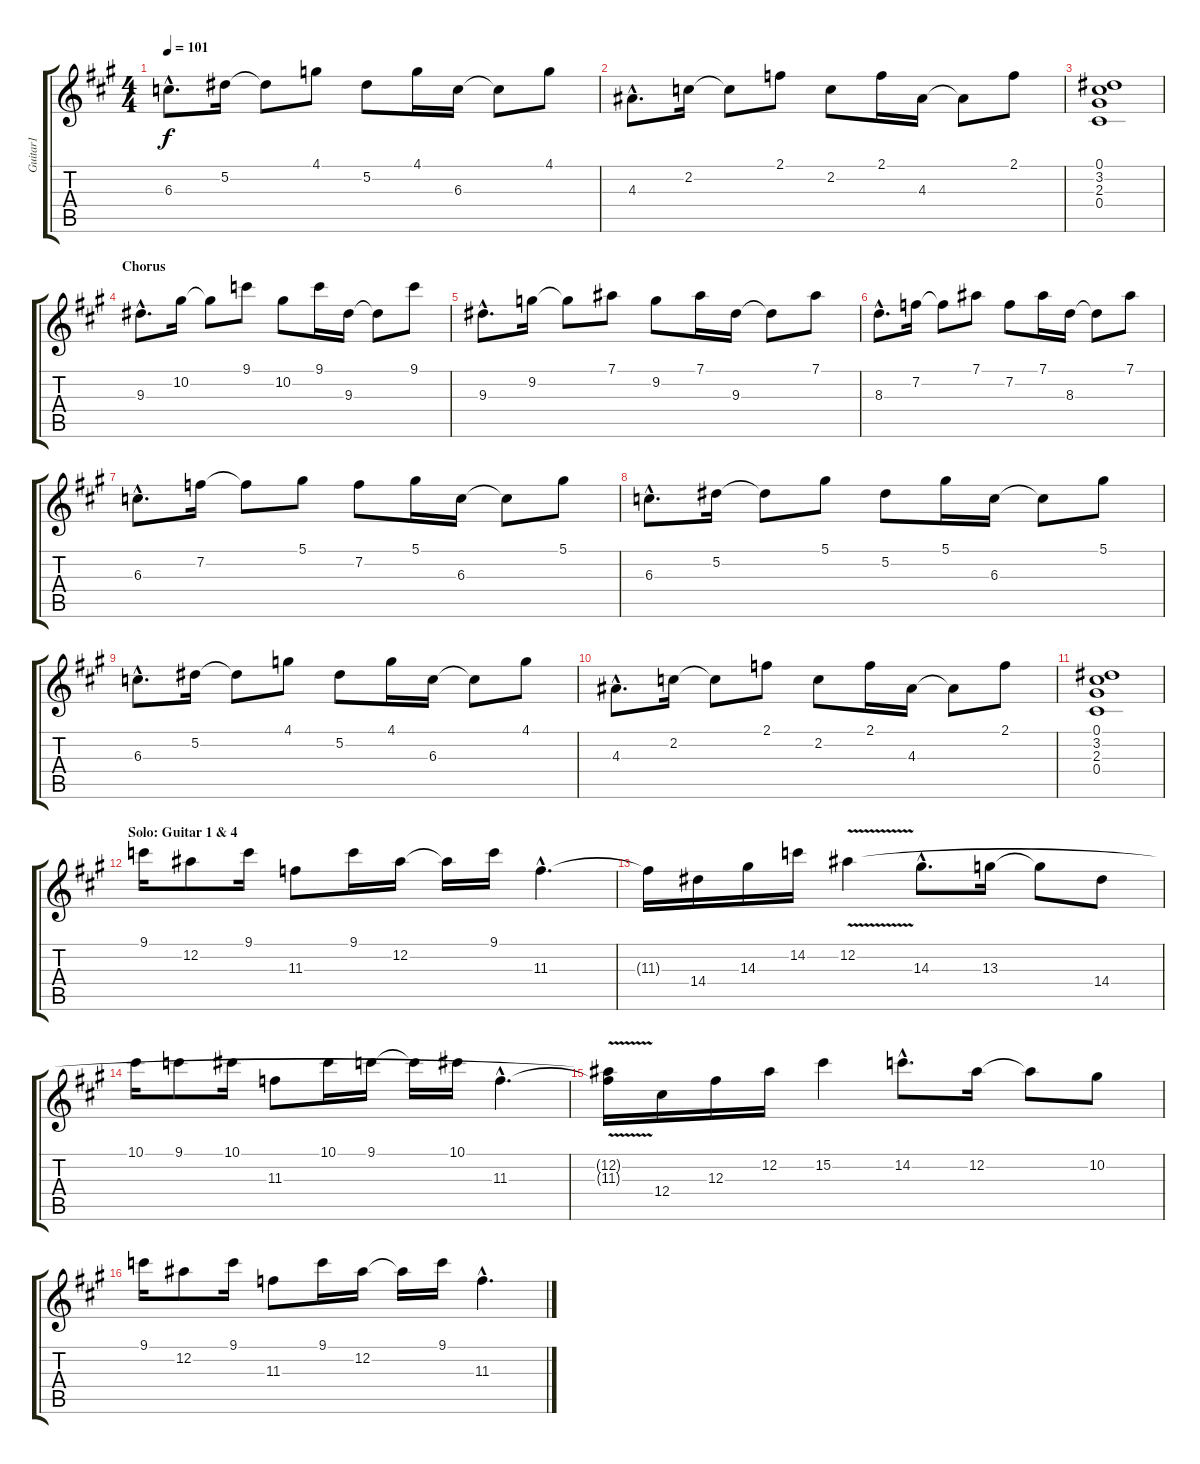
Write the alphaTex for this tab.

\track ("Guitar1" "Guitar1") {instrument distortionguitar}
\staff {score tabs}
\tuning (Eb4 Bb3 Gb3 Db3 Ab2 Eb2) {hide}
\ts (4 4)
\tempo 101
\clef g2
\ks a
6.3{hac}.8{d dy f} 5.2.16 5.2{t}.8 4.1.8 5.2.8 4.1.16 6.3.16 6.3{t}.8 4.1.8 |
4.3{hac}.8{d} 2.2.16 2.2{t}.8 2.1.8 2.2.8 2.1.16 4.3.16 4.3{t}.8 2.1.8 |
(0.1 3.2 2.3 0.4).1 |
\section ("" "Chorus")
9.3{hac}.8{d} 10.2.16 10.2{t}.8 9.1.8 10.2.8 9.1.16 9.3.16 9.3{t}.8 9.1.8 |
9.3{hac}.8{d} 9.2.16 9.2{t}.8 7.1.8 9.2.8 7.1.16 9.3.16 9.3{t}.8 7.1.8 |
8.3{hac}.8{d} 7.2.16 7.2{t}.8 7.1.8 7.2.8 7.1.16 8.3.16 8.3{t}.8 7.1.8 |
6.3{hac}.8{d} 7.2.16 7.2{t}.8 5.1.8 7.2.8 5.1.16 6.3.16 6.3{t}.8 5.1.8 |
6.3{hac}.8{d} 5.2.16 5.2{t}.8 5.1.8 5.2.8 5.1.16 6.3.16 6.3{t}.8 5.1.8 |
6.3{hac}.8{d} 5.2.16 5.2{t}.8 4.1.8 5.2.8 4.1.16 6.3.16 6.3{t}.8 4.1.8 |
4.3{hac}.8{d} 2.2.16 2.2{t}.8 2.1.8 2.2.8 2.1.16 4.3.16 4.3{t}.8 2.1.8 |
(0.1 3.2 2.3 0.4).1 |
\section ("" "Solo: Guitar 1 & 4")
9.1.16 12.2.8 9.1.16 11.3.8 9.1.16 12.2.16 12.2{t}.16 9.1.16 11.3{hac}.4{d} |
11.3{t}.16 14.4.16 14.3.16 14.2.16 12.2{v}.4 14.3{hac}.8{d} 13.3.16 13.3{t}.8 14.4.8 |
10.1.16 9.1.8 10.1.16 11.3.8 10.1.16 9.1.16 9.1{t}.16 10.1.16 11.3{hac}.4{d} |
(12.2{t} 11.3{t}).16 12.4.16 12.3.16 12.2.16 15.2.4 14.2{hac}.8{d} 12.2.16 12.2{t}.8 10.2.8 |
9.1.16 12.2.8 9.1.16 11.3.8 9.1.16 12.2.16 12.2{t}.16 9.1.16 11.3{hac}.4{d}
